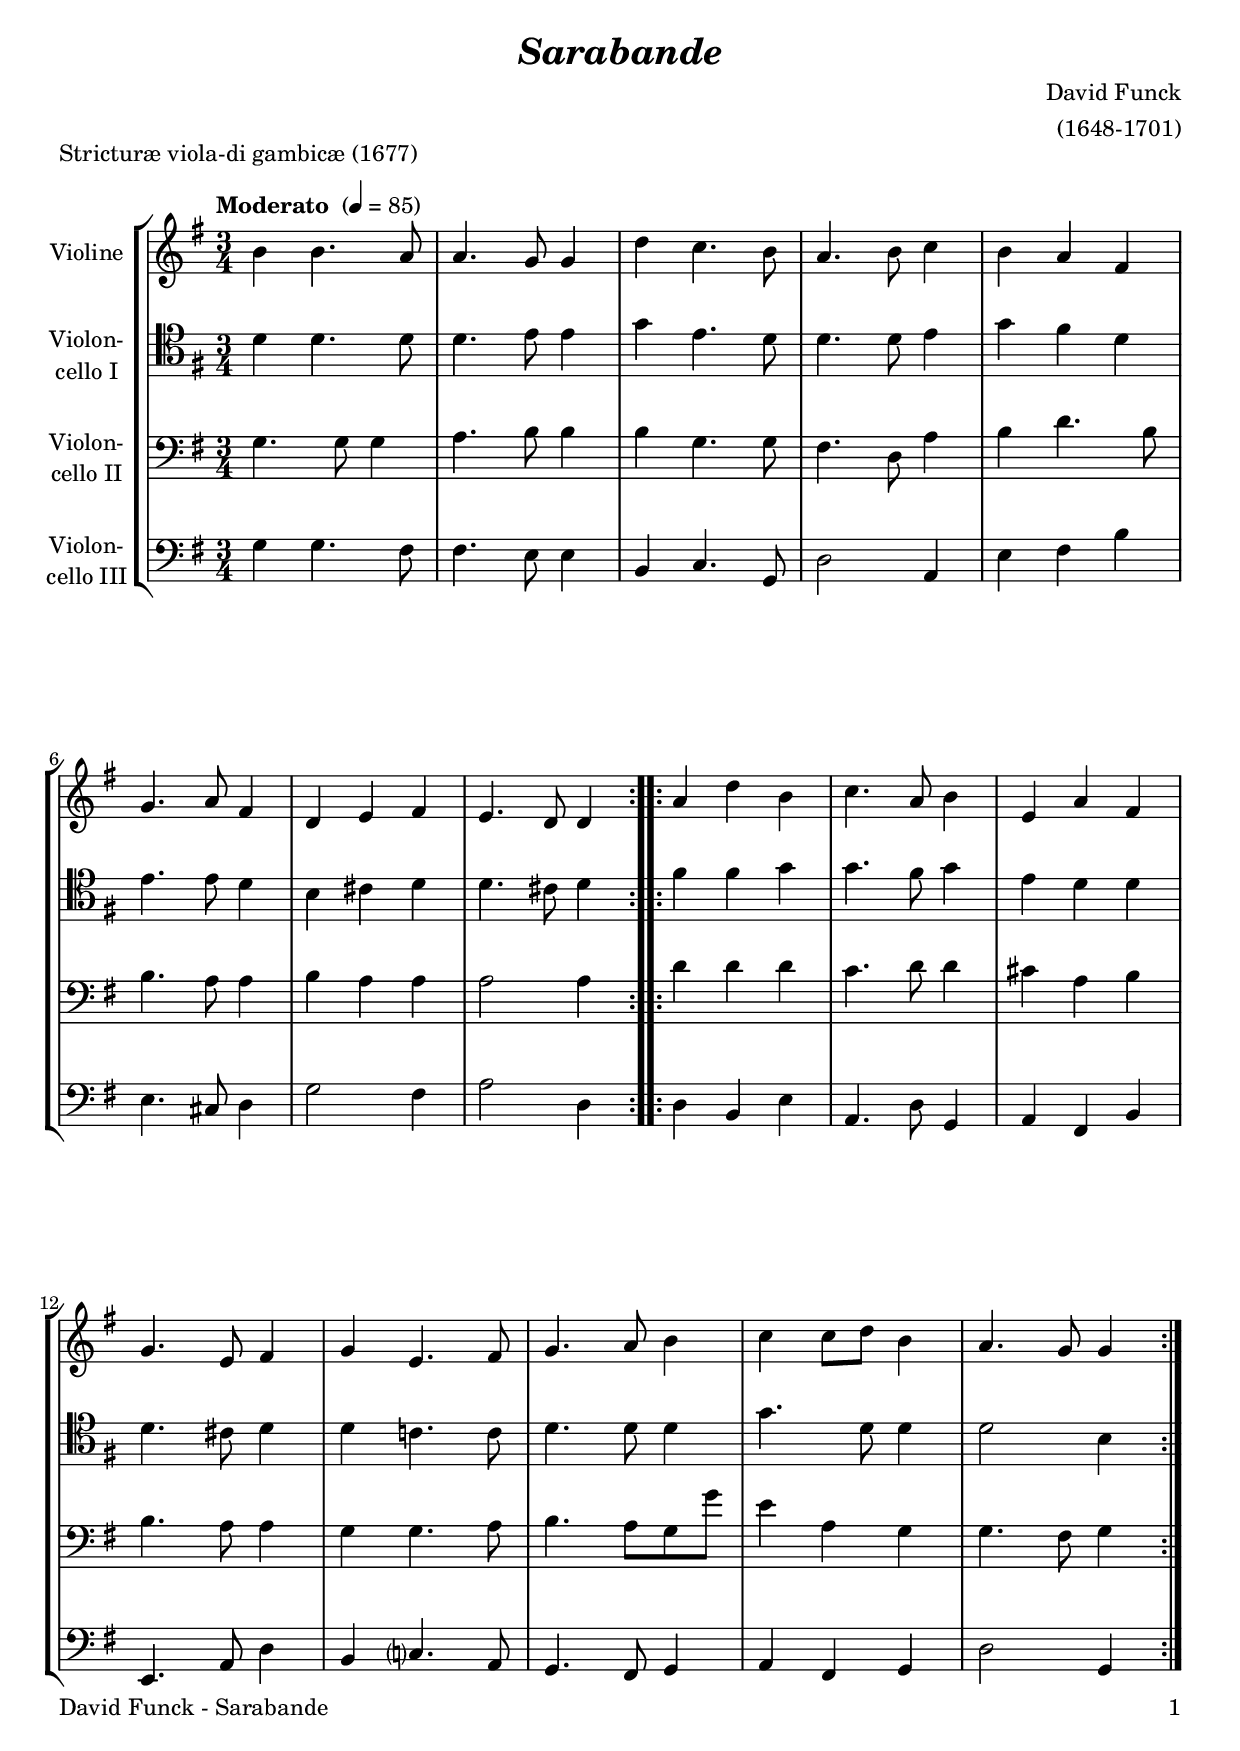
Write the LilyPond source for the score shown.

\version "2.22.0"
\include "deutsch.ly"

#(set-global-staff-size 20)

\header {
  title     = \markup \bold \italic "Sarabande"
  composer  = "David Funck"
  arranger  = "(1648-1701)"
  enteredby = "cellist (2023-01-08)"
  piece     = "Stricturæ viola-di gambicæ (1677)"
}

voiceconsts = {
  \key g \major
  \time 3/4
  \clef "bass"
  \numericTimeSignature
  \compressEmptyMeasures
  % Set default beaming for all staves
%  \set Timing.beamExceptions = #'()
%  \set Timing.baseMoment     = #(ly:make-moment 1 4)
%  \set Timing.beatStructure  = #'(1 1 1)
  \tempo "Moderato " 4=85
}

mist = "string ensemble 1"
mivl = "violin"
miba = "cello"
mipz = "pizzicato strings"

arco = \markup \italic "arco"
pizz = \markup \italic "pizz."

va = \relative c'' {
  \voiceconsts
  \clef "treble"
  
  \repeat volta 2 {
    h4 h4. a8
    a4. g8 g4
    d' c4. h8
    a4. h8 c4
    h a fis
    g4. a8 fis4
    d e fis
    e4. d8 d4
  }

  \repeat volta 2 {
    a' d h
    c4. a8 h4
    e, a fis
    g4. e8 fis4
    g e4. fis8
    g4. a8 h4
    c c8 d h4
    a4. g8 g4
  }
}

vb = \relative c' {
  \voiceconsts
  \clef "tenor"
  
  \repeat volta 2 {
    d4 d4. d8
    d4. e8 e4
    g e4. d8
    d4. d8 e4
    g fis d
    e4. e8 d4
    h cis d
    d4. cis8 d4
  }

  \repeat volta 2 {
    fis fis g
    g4. fis8 g4
    e d d
    d4. cis8 d4
    d c!4. c8
    d4. d8 d4
    g4. d8 d4
    d2 h4
  }
}

vc = \relative c' {
  \voiceconsts
  
  \repeat volta 2 {
    g4. g8 g4
    a4. h8 h4
    h g4. g8
    fis4. d8 a'4
    h d4. h8
    h4. a8 a4
    h a a
    a2 a4
  }

  \repeat volta 2 {
    d d d
    c4. d8 d4
    cis a h
    h4. a8 a4
    g g4. a8
    h4. a8 g g'
    e4 a, g
    g4. fis8 g4
  }
}

vd = \relative c' {
  \voiceconsts
  
  \repeat volta 2 {
    g4 g4. fis8
    fis4. e8 e4
    h c4. g8
    d'2 a4
    e' fis h
    e,4. cis8 d4
    g2 fis4
    a2 d,4
  }

  \repeat volta 2 {
    d h e
    a,4. d8 g,4
    a fis h
    e,4. a8 d4
    h c?4. a8
    g4. fis8 g4
    a fis g
    d'2 g,4
  }
}


music = \new StaffGroup <<
      \new Staff {
	\set Staff.midiInstrument = \mivl
	\set Staff.instrumentName = \markup \center-column { "Violine" }
	\transpose g g { \va }
      }

      \new Staff {
	\set Staff.midiInstrument = \miba
	\set Staff.instrumentName = \markup \center-column { "Violon-" "cello I" }
	\transpose g g { \vb }
      }

      \new Staff {
	\set Staff.midiInstrument = \miba
	\set Staff.instrumentName = \markup \center-column { "Violon-" "cello II" }
	\transpose g g { \vc }
      }

      \new Staff {
	\set Staff.midiInstrument = \miba
	\set Staff.instrumentName = \markup \center-column { "Violon-" "cello III" }
	\transpose g g { \vd }
      }
>>

\book {
   \paper {
    print-page-number = ##t
    print-first-page-number = ##t
    ragged-last-bottom = ##f
    oddHeaderMarkup = \markup \null
    evenHeaderMarkup = \markup \null
    oddFooterMarkup = \markup {
      \fill-line {
        \on-the-fly #print-page-number-check-first
        "David Funck - Sarabande" \fromproperty #'page:page-number-string
      }
    }
    evenFooterMarkup = \oddFooterMarkup
  } \score {
    \music
    \layout {}
  }

  \score {
    \unfoldRepeats \music

    \midi {
      \context {
        \Score
      }
    }
  }
}